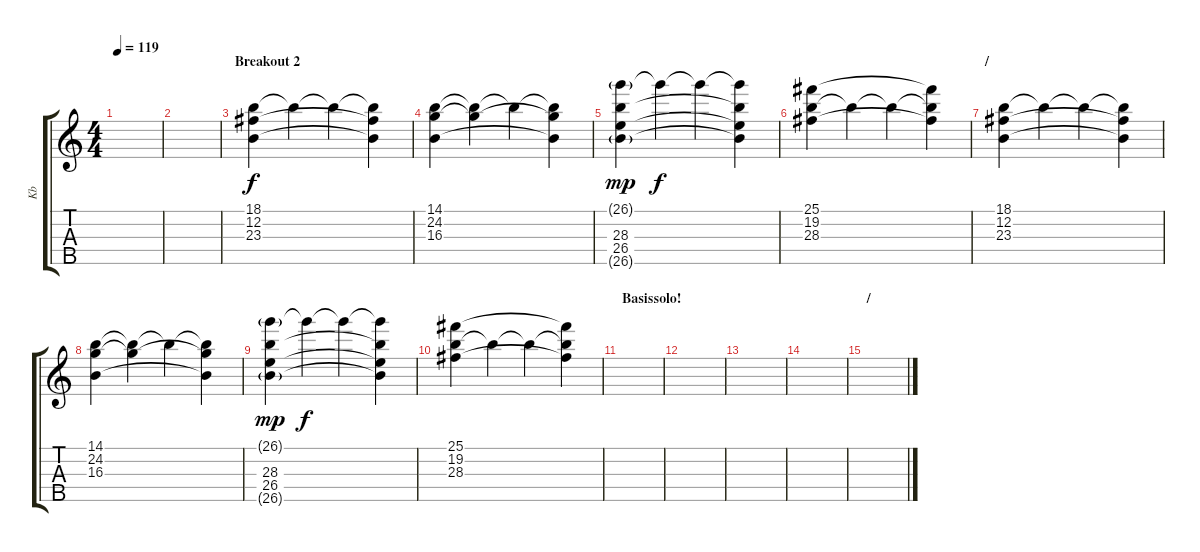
\track ("Kb" "Kb") {instrument stringensemble1}
\staff {score tabs}
\tuning (F4 B3 G3 D3 A2) {hide}
\ts (4 4)
\tempo 119
\clef g2
\ks c
|
|
\section ("" "Breakout 2")
(18.1 12.2 23.3).4 18.1{t}.4 18.1{t}.4 (18.1{t} 12.2{t} 23.3{t}).4 |
(14.1 24.2 16.3).4 (14.1{t} 24.2{t}).4 24.2{t}.4 (14.1{t} 24.2{t} 16.3{t}).4 |
(26.1{g} 28.3 26.4 26.5{g}).4{dy mp} 26.1{t}.4{dy f} 26.1{t}.4 (26.1{t} 28.3{t} 26.4{t} 26.5{t}).4 |
(25.1 19.2 28.3).4 28.3{t}.4 28.3{t}.4 (25.1{t} 19.2{t} 28.3{t}).4 |
\section ("" "/")
(18.1 12.2 23.3).4 18.1{t}.4 18.1{t}.4 (18.1{t} 12.2{t} 23.3{t}).4 |
(14.1 24.2 16.3).4 (14.1{t} 24.2{t}).4 24.2{t}.4 (14.1{t} 24.2{t} 16.3{t}).4 |
(26.1{g} 28.3 26.4 26.5{g}).4{dy mp} 26.1{t}.4{dy f} 26.1{t}.4 (26.1{t} 28.3{t} 26.4{t} 26.5{t}).4 |
(25.1 19.2 28.3).4 28.3{t}.4 28.3{t}.4 (25.1{t} 19.2{t} 28.3{t}).4 |
\section ("" "Basissolo!")
|
|
|
|
\section ("" "/")
